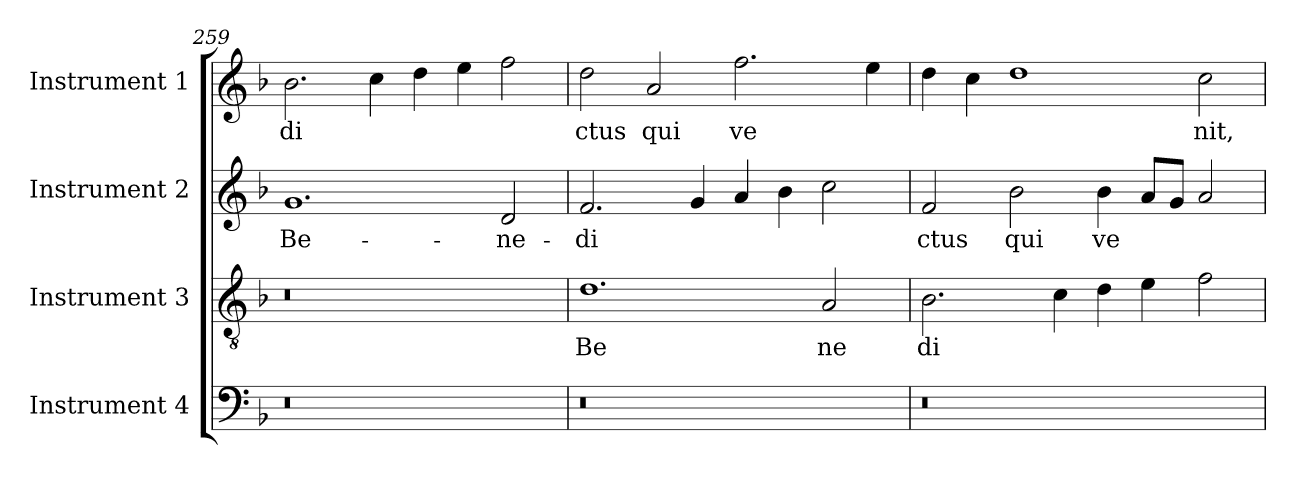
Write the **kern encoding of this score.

**kern	**kern	**text	**kern	**text	**kern	**text
*part4	*part3	*part3	*part2	*part2	*part1	*part1
*staff4	*staff3	*staff3	*staff2	*staff2	*staff1	*staff1
*I"Instrument 4	*I"Instrument 3	*	*I"Instrument 2	*	*I"Instrument 1	*
*clefF4	*clefGv2	*	*clefG2	*	*clefG2	*
*k[b-]	*k[b-]	*	*k[b-]	*	*k[b-]	*
*F:	*F:	*	*F:	*	*F:	*
=259	=259	=259	=259	=259	=259	=259
!	!	!	!	!LO:LY:b:cj	!	!LO:LY:b:cj
0r	0r	.	1.g	Be-	2.b-\	di
!	!	!	!	!	!	!LO:LY:b:cj
.	.	.	.	.	4cc\	.
!	!	!	!	!	!	!LO:LY:b:cj
.	.	.	.	.	4dd\	.
!	!	!	!	!	!	!LO:LY:b:cj
.	.	.	.	.	4ee\	.
!	!	!	!	!LO:LY:b:cj	!	!LO:LY:b:cj
.	.	.	2d/	-ne-	2ff\	.
=260	=260	=260	=260	=260	=260	=260
!	!	!LO:LY:b:cj	!	!LO:LY:b:cj	!	!LO:LY:b:cj
0r	1.d	-Be	2.f/	-di-	2dd\	ctus
!	!	!	!	!	!	!LO:LY:b:cj
.	.	.	.	.	2a/	qui
!	!	!	!	!LO:LY:b:cj	!	!
.	.	.	4g/	--	.	.
!	!	!	!	!LO:LY:b:cj	!	!LO:LY:b:cj
.	.	.	4a/	--	2.ff\	ve
!	!	!	!	!LO:LY:b:cj	!	!
.	.	.	4b-\	--	.	.
!	!	!LO:LY:b:cj	!	!LO:LY:b:cj	!	!
.	2A/	ne	2cc\	--	.	.
!	!	!	!	!	!	!LO:LY:b:cj
.	.	.	.	.	4ee\	.
=261	=261	=261	=261	=261	=261	=261
!	!	!LO:LY:b:cj	!	!LO:LY:b:cj	!	!LO:LY:b:cj
0r	2.B-\	di	2f/	-ctus	4dd\	.
!	!	!	!	!	!	!LO:LY:b:cj
.	.	.	.	.	4cc\	.
!	!	!	!	!LO:LY:b:cj	!	!LO:LY:b:cj
.	.	.	2b-\	qui	1dd	.
!	!	!LO:LY:b:cj	!	!	!	!
.	4c\	.	.	.	.	.
!	!	!LO:LY:b:cj	!	!LO:LY:b:cj	!	!
.	4d\	.	4b-\	ve-	.	.
!	!	!LO:LY:b:cj	!	!LO:LY:b:cj	!	!
.	4e\	.	8a/L	--	.	.
!	!	!	!	!LO:LY:b:cj	!	!
.	.	.	8g/J	--	.	.
!	!	!LO:LY:b:cj	!	!LO:LY:b:cj	!	!LO:LY:b:cj
.	2f\	.	2a/	--	2cc\	nit,
=	=	=	=	=	=	=
*-	*-	*-	*-	*-	*-	*-
